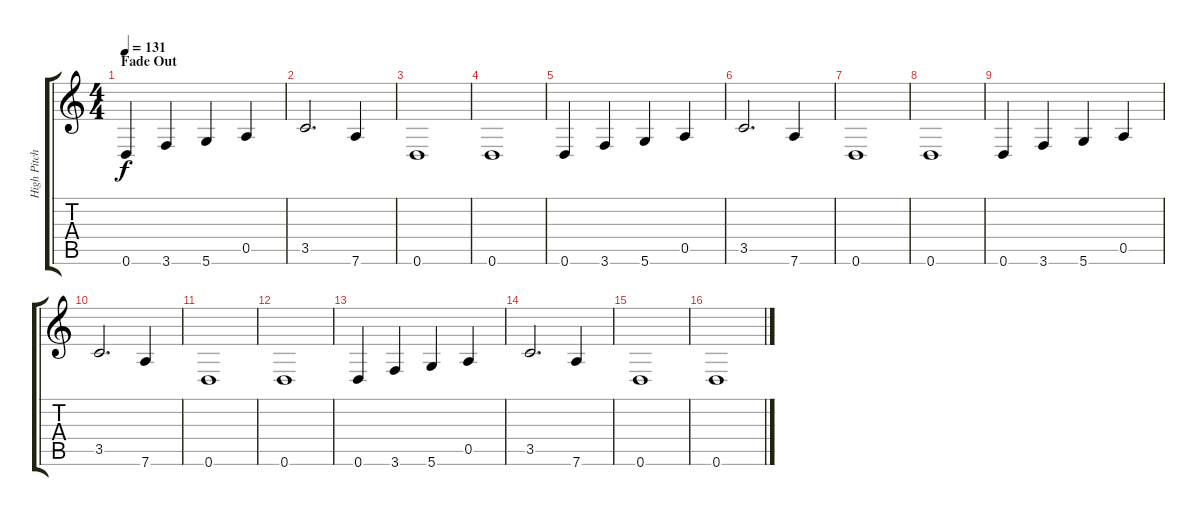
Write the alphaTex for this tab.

\track ("High Pitch Guitar(What You Play)" "High Pitch") {instrument overdrivenguitar}
\staff {score tabs}
\tuning (E4 B3 G3 D3 A2 D2) {hide}
\ts (4 4)
\section ("" "Fade Out")
\tempo 131
\clef g2
\ks c
0.6.4{dy f volume 5} 3.6.4 5.6.4 0.5.4 |
3.5.2{d} 7.6.4 |
0.6.1 |
0.6.1 |
0.6.4 3.6.4 5.6.4 0.5.4 |
3.5.2{d} 7.6.4 |
0.6.1 |
0.6.1 |
0.6.4 3.6.4 5.6.4 0.5.4 |
3.5.2{d} 7.6.4{volume 7} |
0.6.1 |
0.6.1 |
0.6.4 3.6.4 5.6.4 0.5.4 |
3.5.2{d} 7.6.4 |
0.6.1{volume 3} |
0.6.1
